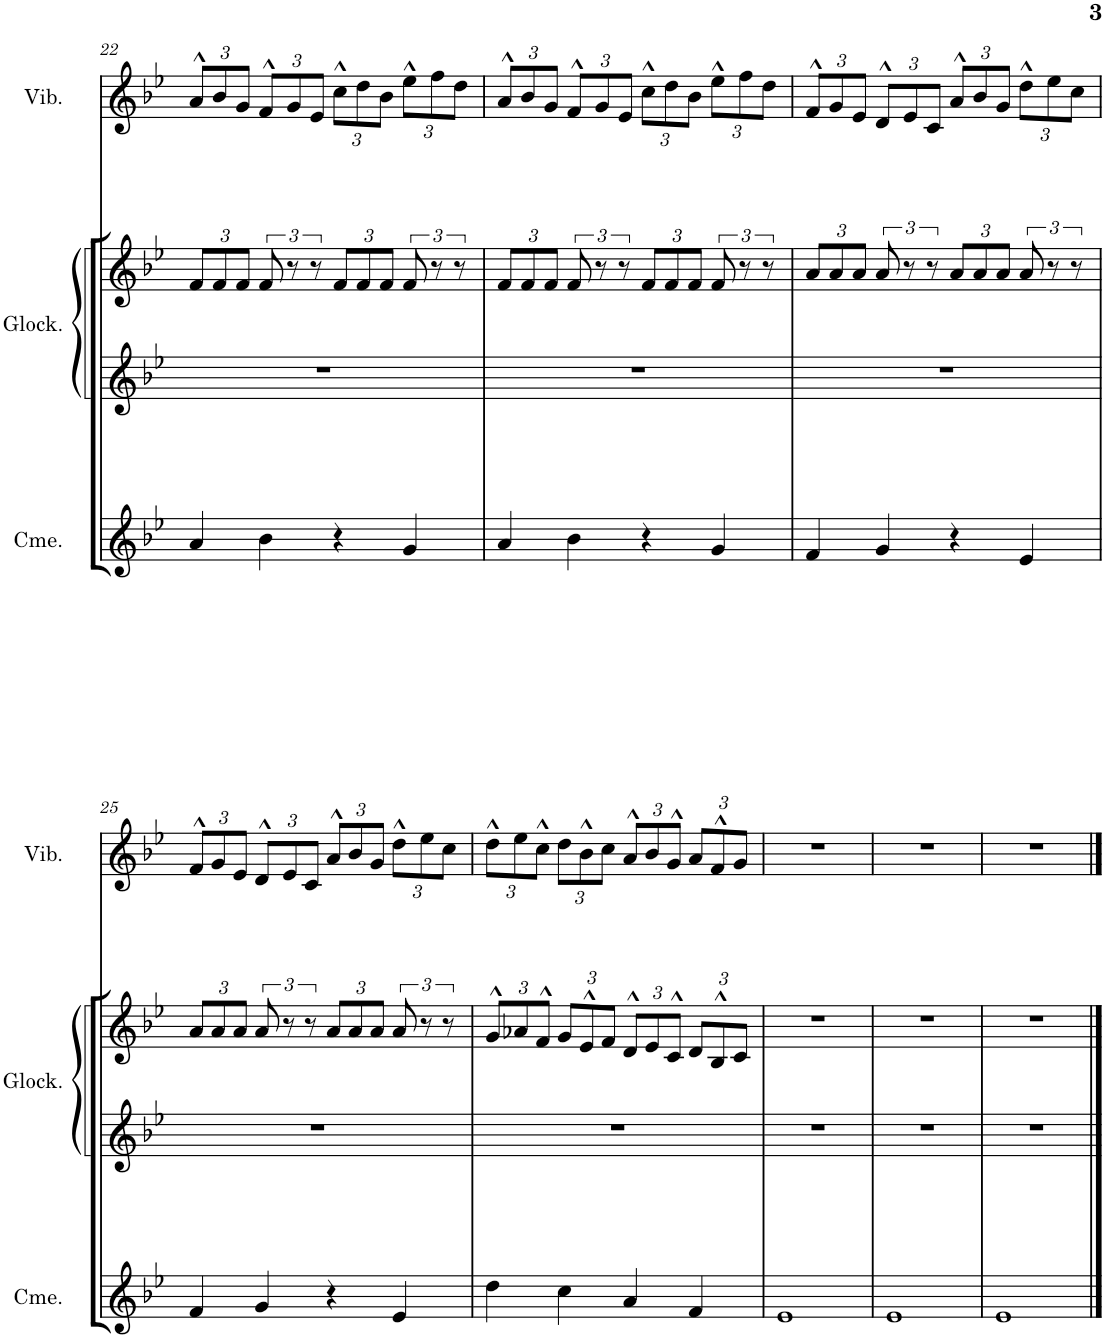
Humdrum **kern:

**kern	**kern	**kern	**kern
*part3	*part2	*part2	*part1
*staff4	*staff3	*staff2	*staff1
*I"Chimes	*I"Glockenspiel	*	*I"Vibraphone
*I'Cme.	*I'Glock.	*	*I'Vib.
!!LO:PB:g=z
*clefG2	*clefG2	*clefG2	*clefG2
*	*Trd-14c-24	*Trd-14c-24	*
*k[b-e-]	*k[b-e-]	*k[b-e-]	*k[b-e-]
*M4/4	*M4/4	*M4/4	*M4/4
*	*	*Xbrackettup	*Xbrackettup
=22	=22	=22	=22
4a/	1r	12f/L	12a^^/L
.	.	12f/	12b-/
.	.	12f/J	12g/J
*	*	*brackettup	*
4b-\	.	12f/	12f^^/L
.	.	12r	12g/
.	.	12r	12e-/J
*	*	*Xbrackettup	*
4r	.	12f/L	12cc^^\L
.	.	12f/	12dd\
.	.	12f/J	12b-\J
*	*	*brackettup	*
4g/	.	12f/	12ee-^^\L
.	.	12r	12ff\
.	.	12r	12dd\J
=23	=23	=23	=23
*	*	*Xbrackettup	*
4a/	1r	12f/L	12a^^/L
.	.	12f/	12b-/
.	.	12f/J	12g/J
*	*	*brackettup	*
4b-\	.	12f/	12f^^/L
.	.	12r	12g/
.	.	12r	12e-/J
*	*	*Xbrackettup	*
4r	.	12f/L	12cc^^\L
.	.	12f/	12dd\
.	.	12f/J	12b-\J
*	*	*brackettup	*
4g/	.	12f/	12ee-^^\L
.	.	12r	12ff\
.	.	12r	12dd\J
=24	=24	=24	=24
*	*	*Xbrackettup	*
4f/	1r	12a/L	12f^^/L
.	.	12a/	12g/
.	.	12a/J	12e-/J
*	*	*brackettup	*
4g/	.	12a/	12d^^/L
.	.	12r	12e-/
.	.	12r	12c/J
*	*	*Xbrackettup	*
4r	.	12a/L	12a^^/L
.	.	12a/	12b-/
.	.	12a/J	12g/J
*	*	*brackettup	*
4e-/	.	12a/	12dd^^\L
.	.	12r	12ee-\
.	.	12r	12cc\J
!!LO:LB:g=z
=25	=25	=25	=25
*	*	*Xbrackettup	*
4f/	1r	12a/L	12f^^/L
.	.	12a/	12g/
.	.	12a/J	12e-/J
*	*	*brackettup	*
4g/	.	12a/	12d^^/L
.	.	12r	12e-/
.	.	12r	12c/J
*	*	*Xbrackettup	*
4r	.	12a/L	12a^^/L
.	.	12a/	12b-/
.	.	12a/J	12g/J
*	*	*brackettup	*
4e-/	.	12a/	12dd^^\L
.	.	12r	12ee-\
.	.	12r	12cc\J
=26	=26	=26	=26
*	*	*Xbrackettup	*
4dd\	1r	12g^^/L	12dd^^\L
.	.	12a-X/	12ee-\
.	.	12f^^/J	12cc^^\J
4cc\	.	12g/L	12dd\L
.	.	12e-^^/	12b-^^\
.	.	12f/J	12cc\J
4a/	.	12d^^/L	12a^^/L
.	.	12e-/	12b-/
.	.	12c^^/J	12g^^/J
4f/	.	12d/L	12a/L
.	.	12B-^^/	12f^^/
.	.	12c/J	12g/J
=27	=27	=27	=27
1e-	1r	1r	1r
=28	=28	=28	=28
1e-	1r	1r	1r
=29	=29	=29	=29
1e-	1r	1r	1r
==	==	==	==
*-	*-	*-	*-
